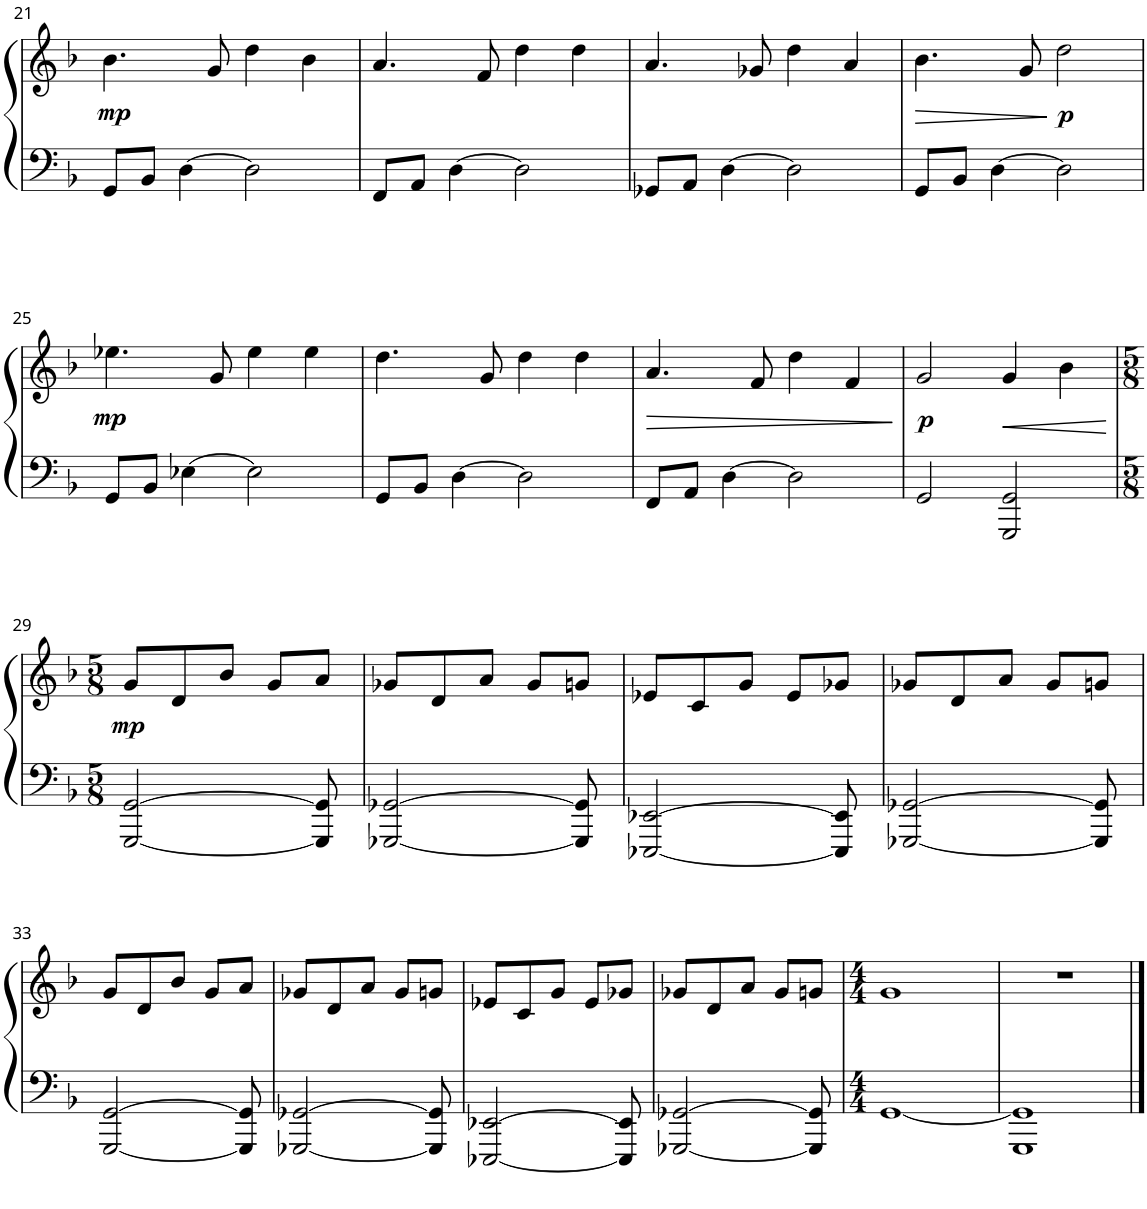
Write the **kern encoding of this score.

**kern	**kern	**dynam
*part1	*part1	*part1
*staff2	*staff1	*staff1/2
*I"Klavier	*	*
*I'Klav.	*	*
!!LO:PB:g=z
*clefF4	*clefG2	*
*k[b-]	*k[b-]	*
*M4/4	*M4/4	*
=21	=21	=21
!	!	!LO:DY:b
8GG/L	4.b-\	mp
8BB-/J	.	.
[4D\	.	.
.	8g/	.
2D\]	4dd\	.
.	4b-\	.
=22	=22	=22
8FF/L	4.a/	.
8AA/J	.	.
[4D\	.	.
.	8f/	.
2D\]	4dd\	.
.	4dd\	.
=23	=23	=23
8GG-X/L	4.a/	.
8AA/J	.	.
[4D\	.	.
.	8g-X/	.
2D\]	4dd\	.
.	4a/	.
=24	=24	=24
!	!	!LO:HP:b
8GG/L	4.b-\	>
8BB-/J	.	.
[4D\	.	.
.	8g/	.
!	!	!LO:DY:n=1:b
2D\]	2dd\	] p
!!LO:LB:g=z
=25	=25	=25
!	!	!LO:DY:b
8GG/L	4.ee-X\	mp
8BB-/J	.	.
[4E-X\	.	.
.	8g/	.
2E-\]	4ee-\	.
.	4ee-\	.
=26	=26	=26
8GG/L	4.dd\	.
8BB-/J	.	.
[4D\	.	.
.	8g/	.
2D\]	4dd\	.
.	4dd\	.
=27	=27	=27
!	!	!LO:HP:b
8FF/L	4.a/	>
8AA/J	.	.
[4D\	.	.
.	8f/	.
2D\]	4dd\	.
.	4f/	.
.	.	]
=28	=28	=28
!	!	!LO:DY:b
2GG/	2g/	p
!	!	!LO:HP:b
2GGG/ 2GG/	4g/	<
.	4b-\	.
.	.	[
!!LO:LB:g=z
=29	=29	=29
*M5/8	*M5/8	*
!	!	!LO:DY:b
[2GGG/ [2GG/	8g/L	mp
.	8d/	.
.	8b-/J	.
.	8g/L	.
8GGG/] 8GG/]	8a/J	.
=30	=30	=30
[2GGG-X/ [2GG-X/	8g-X/L	.
.	8d/	.
.	8a/J	.
.	8g-/L	.
8GGG-/] 8GG-/]	8gn/J	.
=31	=31	=31
[2EEE-X/ [2EE-X/	8e-X/L	.
.	8c/	.
.	8g/J	.
.	8e-/L	.
8EEE-/] 8EE-/]	8g-X/J	.
=32	=32	=32
[2GGG-X/ [2GG-X/	8g-X/L	.
.	8d/	.
.	8a/J	.
.	8g-/L	.
8GGG-/] 8GG-/]	8gn/J	.
!!LO:LB:g=z
=33	=33	=33
[2GGG/ [2GG/	8g/L	.
.	8d/	.
.	8b-/J	.
.	8g/L	.
8GGG/] 8GG/]	8a/J	.
=34	=34	=34
[2GGG-X/ [2GG-X/	8g-X/L	.
.	8d/	.
.	8a/J	.
.	8g-/L	.
8GGG-/] 8GG-/]	8gn/J	.
=35	=35	=35
[2EEE-X/ [2EE-X/	8e-X/L	.
.	8c/	.
.	8g/J	.
.	8e-/L	.
8EEE-/] 8EE-/]	8g-X/J	.
=36	=36	=36
[2GGG-X/ [2GG-X/	8g-X/L	.
.	8d/	.
.	8a/J	.
.	8g-/L	.
8GGG-/] 8GG-/]	8gn/J	.
=37	=37	=37
*M4/4	*M4/4	*
[1GG	1g	.
=38	=38	=38
1GGG 1GG]	1r	.
==	==	==
*-	*-	*-
